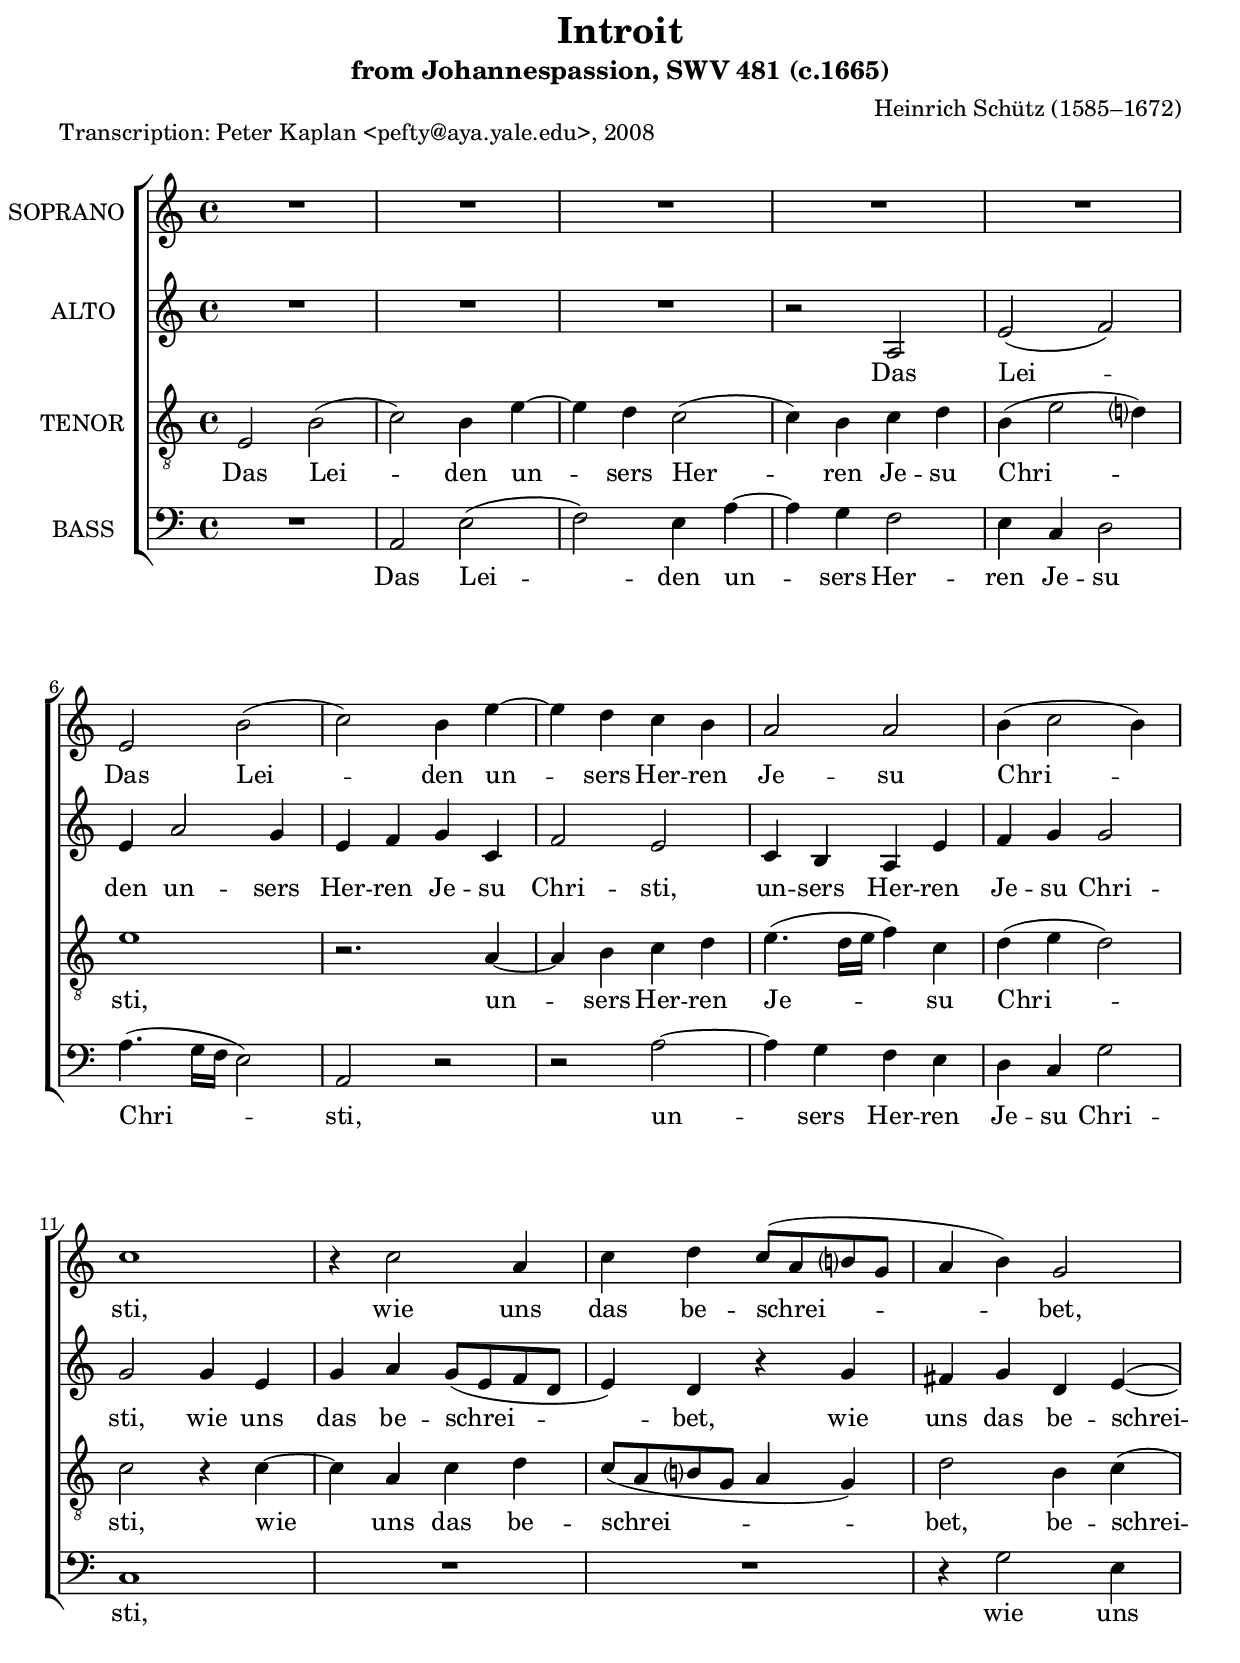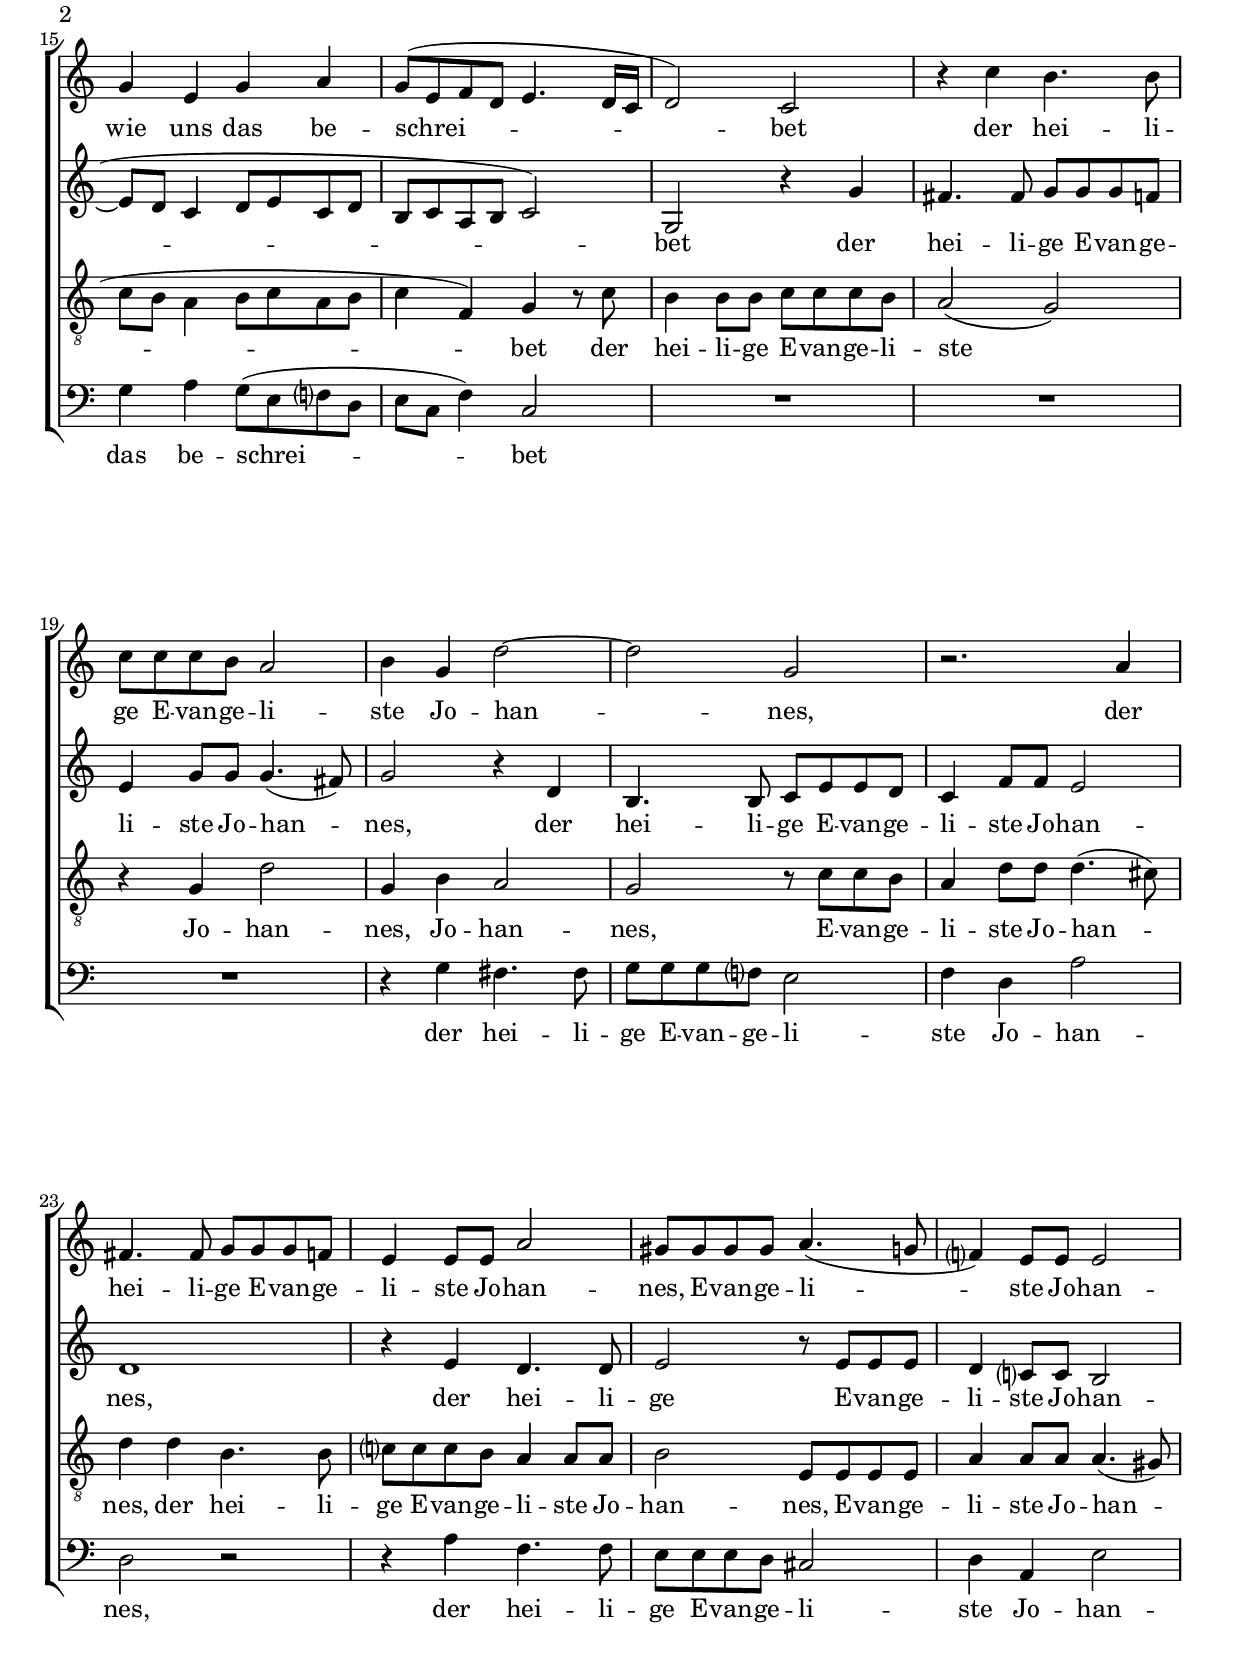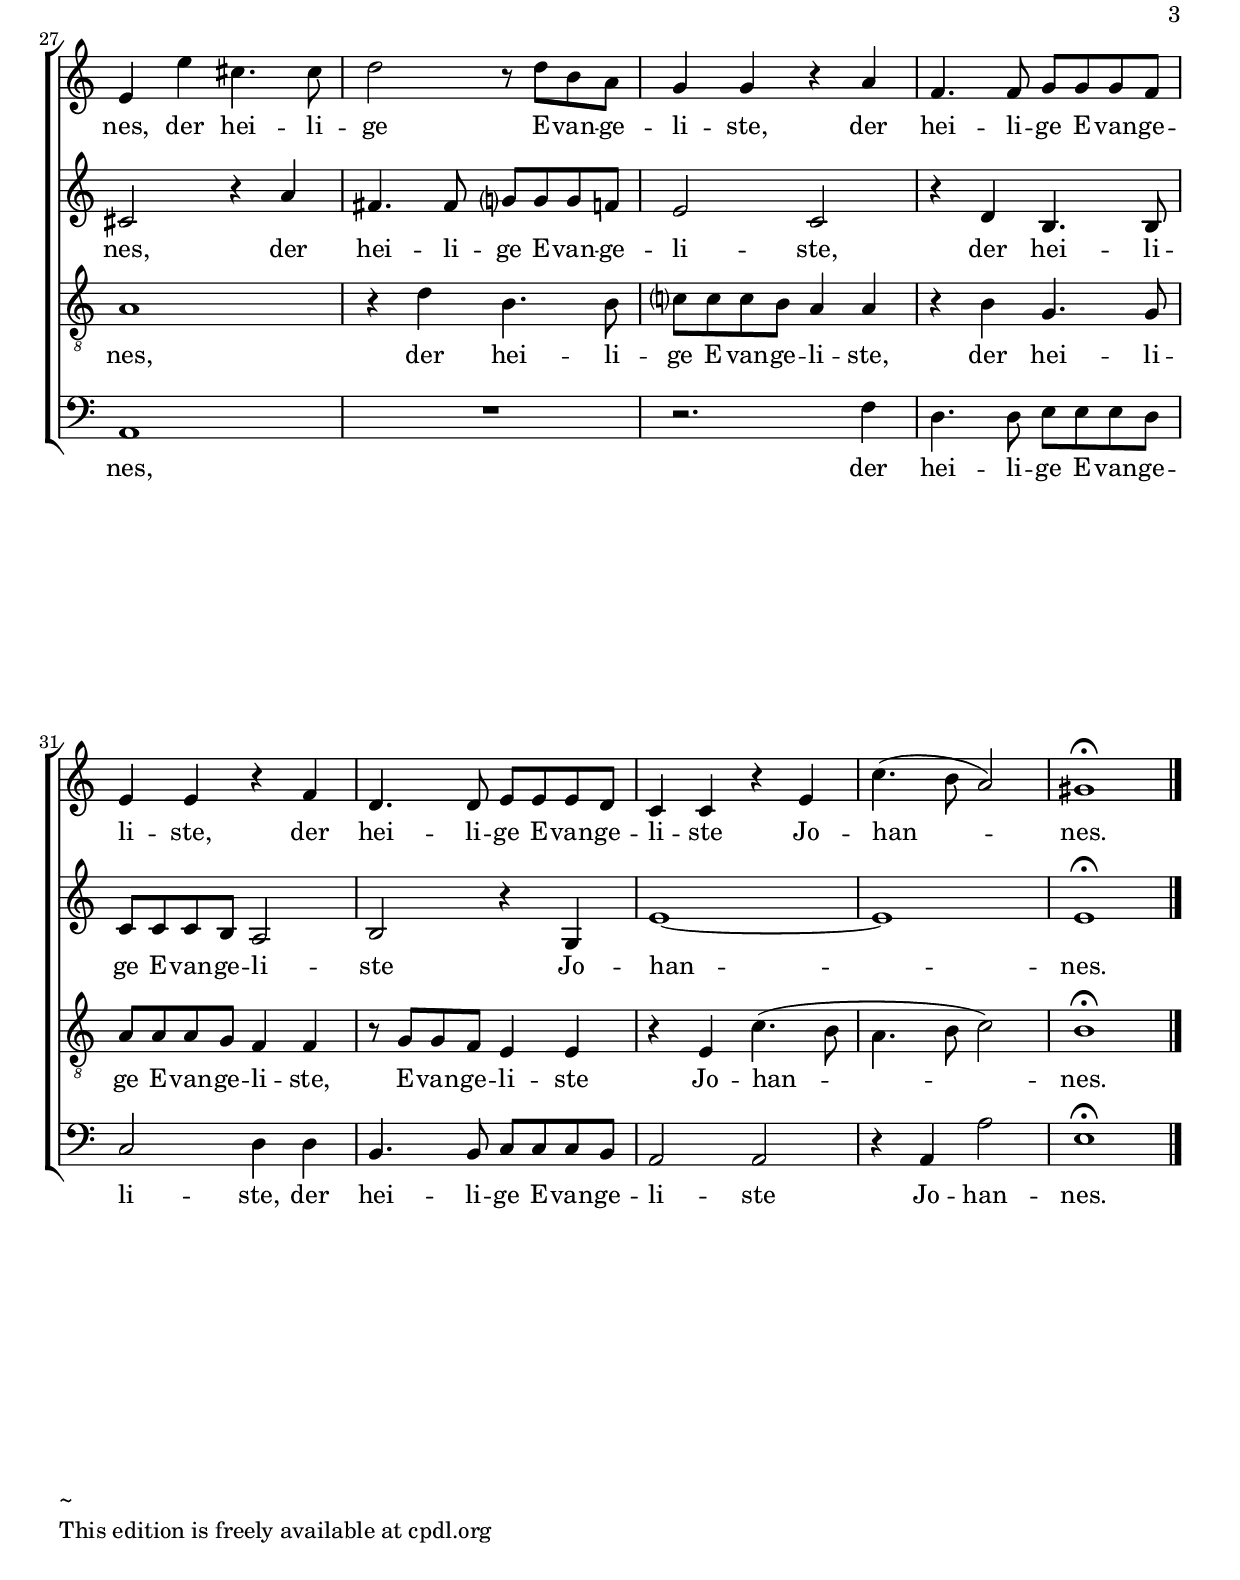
     \version "2.10.10"
\paper {
  between-system-space = 2.0\cm
  between-system-padding = #1
  ragged-bottom=##f
  ragged-last-bottom=##f
  bottom-margin = 2.0\cm
  top-margin = 0.1\cm
%  system-count = #6
  systemSeparatorMarkup = ""
}
\header {
    title = "Introit"
    subtitle = "from Johannespassion, SWV 481 (c.1665)"
    composer = "Heinrich Schütz (1585–1672)"
    date = "1623"
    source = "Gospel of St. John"
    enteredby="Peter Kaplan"
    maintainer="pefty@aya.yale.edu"
    piece ="Transcription: Peter Kaplan <pefty@aya.yale.edu>, 2008"
    texidoc = "

Translation of text:
Jesus of Nazareth."
}

     \score { 
      <<
        \new ChoirStaff <<
        \new Staff = CantusOne <<
               {  
      <<
     \override Stem #'neutral-direction = #up  
        \new Voice = "CantusOne" {
     \override NoteHead #'style = #'baroque
        \set Staff.midiInstrument = "synth voice"
        \set Staff.vocalName = "SOPRANO "
        \clef treble
        \key a \minor
\time 4/4
R1
R1
R1
R1
% measure 5
R1
e'2 b'(
c''2) b'4 e''4~
e''4 d'' c'' b'
a'2 a'
% measure 10
b'4( c''2 b'4) 
c''1
r4 c''2 a'4
c''4 d'' c''8^( a' b'? g'
a'4 b') g'2
% measure 15
g'4 e' g' a'
g'8^( e' f' d' e'4. d'16 c'
d'2) c'
r4 c'' b'4. b'8 
c''8 c'' c'' b' a'2
% measure 20
b'4 g' d''2~
d''2 g'
r2. a'4
fis'4. fis'8 g' g' g' f'!
e'4 e'8 e' a'2
% measure 25
gis'8 gis' gis' gis' a'4.( g'!8
f'?4) e'8 e' e'2
e'4 e'' cis''4. cis''8
d''2 r8 d'' b' a'
g'4 g' r a'
% measure 30 
f'4. f'8 g' g' g' f'
e'4 e' r f'
d'4. d'8 e' e' e' d'
c'4 c' r e'
c''4.( b'8 a'2)
% measure 35
gis'1\fermata
\bar "|."
}
>>
}

>>

\new Lyrics 
\lyricsto "CantusOne"
        { 
Das Lei -- 
   den un --
   sers Her -- ren
Je -- su
Chri -- 
sti,
   wie uns
das be -- schrei --
  bet,
wie uns das be -- 
schrei --
  bet	
   der hei -- li --
ge E -- van -- ge -- li -- 
ste Jo -- han -- 
   nes,
   der 
hei -- li -- ge E -- van -- ge -- 
li -- ste Jo -- han -- 
nes, E -- van -- ge -- li -- 
   ste Jo -- han -- 
nes, der hei -- li --
ge E -- van -- ge -- 
li -- ste, der 
hei -- li -- ge E -- van -- ge -- 
li -- ste, der 
hei -- li -- ge E -- van -- ge -- 
li -- ste Jo -- 
han -- 
nes.
}



        \new Staff = Altus <<
               {  
      <<
     \override Stem #'neutral-direction = #up 
        \new Voice = "Altus" {
     \override NoteHead #'style = #'baroque
        \set Staff.midiInstrument = "synth voice"
        \set Staff.vocalName = "ALTO "
\clef treble
\key a \minor 
\time 4/4
R1
R1
R1
r2 a
% measure 5
e'2( f')
e'4 a'2 g'4
e'4 f' g' c'
f'2 e'
c'4 b a e'
% measure 10
f'4 g' g'2
g'2 g'4 e'
g'4 a' g'8( e' f' d'
e'4) d' r g'
fis'4 g' d' e'^(~ 
% measure 15
e'8 d' c'4 d'8 e' c' d'
b8 c' a b c'2)
g2 r4 g'
fis'4. fis'8 g' g' g' f'!
e'4 g'8 g' g'4.( fis'8)
% measure 20
g'2 r4 d'
b4. b8 c' e' e' d'
c'4 f'8 f' e'2
d'1 
r4 e' d'4. d'8
% measure 25
e'2 r8 e'8 e' e'
d'4 c'?8 c' b2
cis'2 r4 a'
fis'4. fis'8 g'? g' g' f' 
e'2 c'
% measure 30 
r4 d' b4. b8 
c'8 c' c' b a2
b2 r4 g
e'1~
e'1
% measure 35
e'1\fermata
\bar "|."
}
>>
}

>>

\new Lyrics 
\lyricsto "Altus"
        { 
   Das 
Lei -- 
den un -- sers 
Her -- ren Je -- su
Chri -- sti,
un -- sers Her -- ren 
Je -- su Chri -- 
sti, wie uns
das be -- schrei --
  bet, wie 
uns das be -- schrei --
  
bet der 
hei -- li -- ge E -- van -- ge -- 
li -- ste Jo -- han -- 
nes, der 
hei -- li -- ge E -- van -- ge -- 
li -- ste Jo -- han -- 
nes, 
   der hei -- li --
ge E -- van -- ge -- 
li -- ste Jo -- han -- 
nes, der 
hei -- li -- ge E -- van -- ge -- 
li -- ste, 
   der hei -- li -- 
ge E -- van -- ge -- li -- 
ste Jo -- 
han -- 

nes.
}


        \new Staff = Tenor <<
               {  
      <<
     \override Stem #'neutral-direction = #up 
        \new Voice = "Tenor" {
     \override NoteHead #'style = #'baroque
        \set Staff.midiInstrument = "synth voice"
        \set Staff.vocalName = "TENOR "
        \clef "G_8"
        \key a \minor 
\time 4/4
e2 b(
c'2) b4 e'4~
e'4 d' c'2(
c'4) b c' d'
% measure 5
b4( e'2 d'?4)
e'1
r2. a4~
a4 b c' d'
e'4.( d'16 e' f'4) c'
% measure 10
d'4( e' d'2)
c'2 r4 c'4~
c'4 a c' d'
c'8( a b? g a4 g)
\stemDown
d'2 b4 c'(
% measure 15
c'8 b a4 b8 c' a b
\stemNeutral
c'4 f) g r8 c'
b4 b8 b c' c' c' b 
a2( g)
r4 g d'2
% measure 20
g4 b a2
g2 r8 c' c' b
a4 d'8 d' d'4.( cis'8)
d'4 d' b4. b8
c'?8 c' c' b a4 a8 a
% measure 25
b2 e8 e e e 
a4 a8 a a4.( gis8)
a1
r4 d' b4. b8
c'?8 c' c' b a4 a
% measure 30 
r4 b g4. g8
a8 a a g f4 f
r8 g g f e4 e
r4 e c'4.( b8
\stemDown
a4. b8 c'2)
% measure 35
b1\fermata
\bar "|."
}
>>
}

>>

\new Lyrics 
\lyricsto "Tenor"
        { 
Das Lei -- 
   den un --
   sers Her -- 
   ren Je -- su
Chri -- 
sti,
   un --
   sers Her -- ren 
Je -- su
Chri -- 
sti, wie 
   uns das be -- 
schrei --
bet, be -- schrei --

   bet der 
hei -- li -- ge E -- van -- ge -- 
li -- ste 
   Jo -- han -- 
nes, Jo -- han -- 
nes, E -- van -- ge -- 
li -- ste Jo -- han -- 
nes, der hei -- li --
ge E -- van -- ge -- li -- ste Jo --
han -- nes, E -- van -- ge -- 
li -- ste Jo -- han -- 
nes, 
   der hei -- li -- 
ge E -- van -- ge -- li -- ste, 
   der hei -- li -- 
ge E -- van -- ge -- li -- ste, 
   E -- van -- ge -- li -- ste 
   Jo -- han -- 

nes.
}


        \new Staff = Bassus <<
               {  
      <<
     \override Stem #'neutral-direction = #up  
        \new Voice = "Bassus" {
     \override NoteHead #'style = #'baroque
        \set Staff.midiInstrument = "synth voice"
        \set Staff.vocalName = "BASS "
        \clef bass
        \key a \minor
\time 4/4
R1
a,2 e(
f2) e4 a~
a4 g f2
% measure 5
e4 c d2
a4.( g16 f e2) 
a,2 r
r2 a2~
a4 g f e
% measure 10
d4 c g2
c1
R1
R1
r4 g2 e4
% measure 15
g4 a g8( e f? d
e8 c f4) c2
R1
R1
R1
% measure 20
r4 g fis4. fis8
g8 g g f? e2
f4 d a2
d2 r
r4 a f4. f8
% measure 25
e8 e e d cis2
d4 a, e2
a,1
R1
r2. f4
% measure 30 
d4. d8 e e e d 
c2 d4 d
b,4. b,8 c c c b,
a,2 a,
r4 a, a2
% measure 35
e1\fermata
\bar "|."
}
>>
}

>>

\new Lyrics 
\lyricsto "Bassus"
        { 
Das Lei -- 
   den un --
   sers Her -- 
ren Je -- su
Chri -- 
sti,
   un --
   sers Her -- ren 
Je -- su Chri -- 
sti,


   wie uns
das be -- schrei --
   bet


	
   der hei -- li --
ge E -- van -- ge -- li -- 
ste Jo -- han -- 
   nes,
   der hei -- li -- 
ge E -- van -- ge -- li -- 
ste Jo -- han -- 
nes, 

   der 
hei -- li -- ge E -- van -- ge -- 
li -- ste, der 
hei -- li --
ge E -- van -- ge -- 
li -- ste
   Jo -- han -- 
nes.
}


>>


>>
   






%{
\midi { 
\context { 
\Score 
tempoWholesPerMinute = #(ly:make-moment 72 4) 
} 
} 
%}







     }
\layout { 
         \context { 
          \Staff \consists "Horizontal_bracket_engraver" 
          }
         }
\markup{\column{\line{ ~ } \line{This edition is freely available at cpdl.org}} 
} 



















